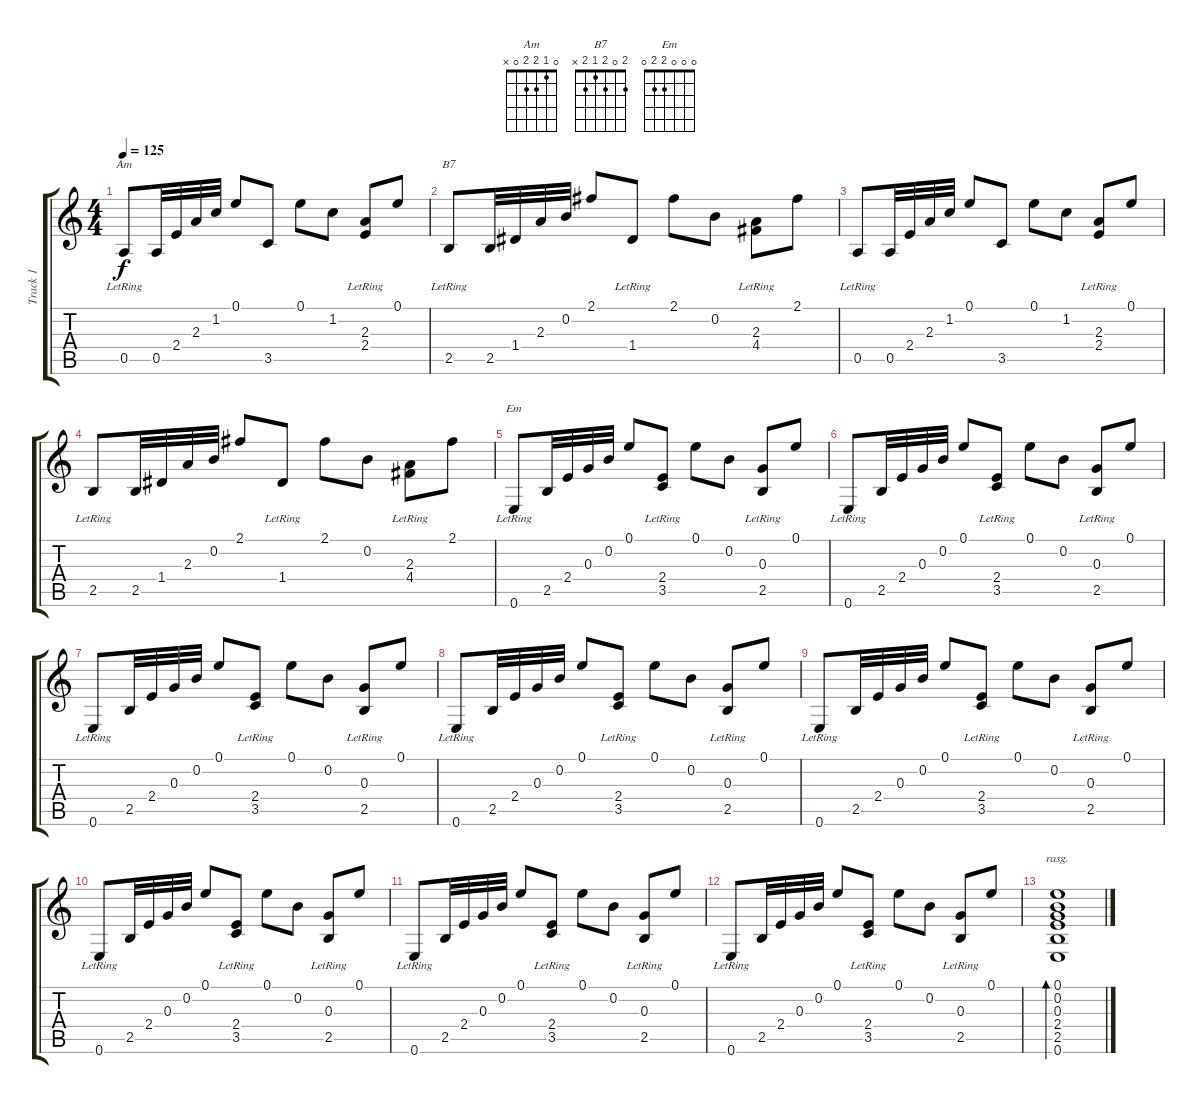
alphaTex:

\track ("Track 1" "Track 1") {instrument acousticguitarsteel}
\staff {score tabs}
\tuning (E4 B3 G3 D3 A2 E2) {hide}
\chord ("Am" 0 1 2 2 0 x)
\chord ("B7" 2 0 2 1 2 x)
\chord ("Em" 0 0 0 2 2 0)
\ts (4 4)
\tempo 125
\clef g2
\ks c
0.5{lr}.8{ch "Am" dy f} 0.5.32 2.4.32 2.3.32 1.2.32 0.1.8 3.5.8 0.1.8 1.2.8 (2.3 2.4{lr}).8 0.1.8 |
2.5{lr}.8{ch "B7"} 2.5.32 1.4.32 2.3.32 0.2.32 2.1.8 1.4{lr}.8 2.1.8 0.2.8 (2.3 4.4{lr}).8 2.1.8 |
0.5{lr}.8 0.5.32 2.4.32 2.3.32 1.2.32 0.1.8 3.5.8 0.1.8 1.2.8 (2.3 2.4{lr}).8 0.1.8 |
2.5{lr}.8 2.5.32 1.4.32 2.3.32 0.2.32 2.1.8 1.4{lr}.8 2.1.8 0.2.8 (2.3 4.4{lr}).8 2.1.8 |
0.6{lr}.8{ch "Em"} 2.5.32 2.4.32 0.3.32 0.2.32 0.1.8 (2.4 3.5{lr}).8 0.1.8 0.2.8 (0.3 2.5{lr}).8 0.1.8 |
0.6{lr}.8 2.5.32 2.4.32 0.3.32 0.2.32 0.1.8 (2.4 3.5{lr}).8 0.1.8 0.2.8 (0.3 2.5{lr}).8 0.1.8 |
0.6{lr}.8 2.5.32 2.4.32 0.3.32 0.2.32 0.1.8 (2.4 3.5{lr}).8 0.1.8 0.2.8 (0.3 2.5{lr}).8 0.1.8 |
0.6{lr}.8 2.5.32 2.4.32 0.3.32 0.2.32 0.1.8 (2.4 3.5{lr}).8 0.1.8 0.2.8 (0.3 2.5{lr}).8 0.1.8 |
0.6{lr}.8 2.5.32 2.4.32 0.3.32 0.2.32 0.1.8 (2.4 3.5{lr}).8 0.1.8 0.2.8 (0.3 2.5{lr}).8 0.1.8 |
0.6{lr}.8 2.5.32 2.4.32 0.3.32 0.2.32 0.1.8 (2.4 3.5{lr}).8 0.1.8 0.2.8 (0.3 2.5{lr}).8 0.1.8 |
0.6{lr}.8 2.5.32 2.4.32 0.3.32 0.2.32 0.1.8 (2.4 3.5{lr}).8 0.1.8 0.2.8 (0.3 2.5{lr}).8 0.1.8 |
0.6{lr}.8 2.5.32 2.4.32 0.3.32 0.2.32 0.1.8 (2.4 3.5{lr}).8 0.1.8 0.2.8 (0.3 2.5{lr}).8 0.1.8 |
(0.1 0.2 0.3 2.4 2.5 0.6).1{bd 480 rasg ii}
